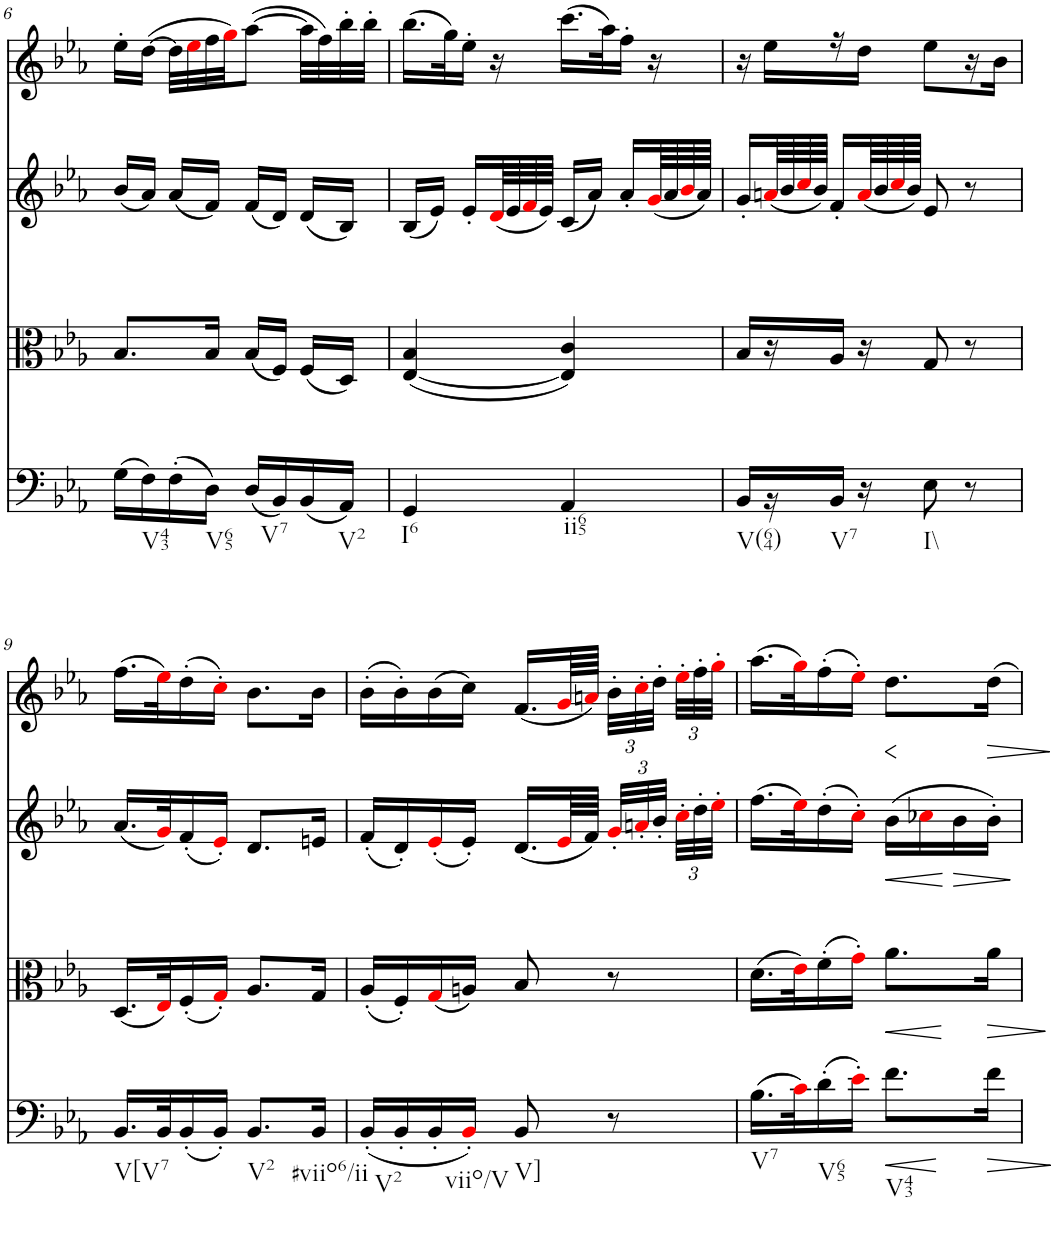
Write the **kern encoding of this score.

**kern	**dynam	**kern	**dynam	**kern	**dynam	**kern	**dynam
*part4	*part4	*part3	*part3	*part2	*part2	*part1	*part1
*staff4	*staff4	*staff3	*staff3	*staff2	*staff2	*staff1	*staff1
*I"Violoncello	*	*I"Viola	*	*I"Violin II	*	*I"Violin I	*
*I'Vc	*	*I'Vla	*	*I'Vln	*	*I'Vln	*
!!LO:PB:g=z
*clefF4	*	*clefC3	*	*clefG2	*	*clefG2	*
*k[b-e-a-]	*	*k[b-e-a-]	*	*k[b-e-a-]	*	*k[b-e-a-]	*
*E-:	*	*E-:	*	*E-:	*	*E-:	*
*M2/4	*	*M2/4	*	*M2/4	*	*M2/4	*
=6	=6	=6	=6	=6	=6	=6	=6
(16G\LL	.	8.B-/L	.	(16b-/LL	.	16ee-'\LL	.
!LO:TX:b:t=V43	!	!	!	!	!	!	!
16F\)	.	.	.	16a-/JJ)	.	([16dd\JJ	.
(16F'\	.	.	.	(16a-/LL	.	32dd\LLL]	.
.	.	.	.	.	.	32ee-i\	.
!LO:TX:b:t=V65	!	!	!	!	!	!	!
16D\JJ)	.	16B-/Jk	.	16f/JJ)	.	32ff\	.
.	.	.	.	.	.	32ggi\JJ)	.
(16D/LL	.	(16B-/LL	.	(16f/LL	.	([8aa-\J	.
16BB-/)	.	16F/JJ)	.	16d/JJ)	.	.	.
!LO:TX:b:t=V7	!	!	!	!	!	!	!
(16BB-/	.	(16F/LL	.	(16d/LL	.	32aa-\LLL]	.
.	.	.	.	.	.	32ff\)	.
!LO:TX:b:t=V2	!	!	!	!	!	!	!
16AA-/JJ)	.	16D/JJ)	.	16B-/JJ)	.	32bb-'\	.
.	.	.	.	.	.	32bb-'\JJJ	.
=7	=7	=7	=7	=7	=7	=7	=7
!LO:TX:b:t=I6	!	!	!	!	!	!	!
4GG/	.	([4E-/ 4B-/	.	(16B-/LL	.	(16.bb-\LL	.
.	.	.	.	16e-/JJ)	.	.	.
.	.	.	.	.	.	32gg\K)	.
.	.	.	.	16e-'/LL	.	16ee-'\JJ	.
.	.	.	.	(64di/LL	.	16r	.
.	.	.	.	64e-/	.	.	.
.	.	.	.	64fi/	.	.	.
.	.	.	.	64e-/JJJJ)	.	.	.
!LO:TX:b:t=ii65	!	!	!	!	!	!	!
4AA-/	.	4E-/] 4c/)	.	(16c/LL	.	(16.ccc\LL	.
.	.	.	.	16a-/JJ)	.	.	.
.	.	.	.	.	.	32aa-\K)	.
.	.	.	.	16a-'/LL	.	16ff'\JJ	.
.	.	.	.	(64gi/LL	.	16r	.
.	.	.	.	64a-/	.	.	.
.	.	.	.	64b-i/	.	.	.
.	.	.	.	64a-/JJJJ)	.	.	.
=8	=8	=8	=8	=8	=8	=8	=8
!LO:TX:b:t=V(64)	!	!	!	!	!	!	!
16BB-/LL	.	16B-/LL	.	16g'/LL	.	16r	.
16r	.	16r	.	(64ani/LL	.	16ee-\LL	.
.	.	.	.	64b-/	.	.	.
.	.	.	.	64cci/	.	.	.
.	.	.	.	64b-/JJJJ)	.	.	.
!LO:TX:b:t=V7	!	!	!	!	!	!	!
16BB-/JJ	.	16A-/JJ	.	16f'/LL	.	16r	.
16r	.	16r	.	(64ai/LL	.	16dd\JJ	.
.	.	.	.	64b-/	.	.	.
.	.	.	.	64cci/	.	.	.
.	.	.	.	64b-/JJJJ)	.	.	.
!LO:TX:b:t=I\\	!	!	!	!	!	!	!
8E-\	.	8G/	.	8e-/	.	8ee-\L	.
8r	.	8r	.	8r	.	16r	.
.	.	.	.	.	.	16b-\JJ	.
!!LO:LB:g=z
=9	=9	=9	=9	=9	=9	=9	=9
!LO:TX:b:t=V[V7	!	!	!	!	!	!	!
16.BB-/LL	.	(16.D/LL	.	(16.a-/LL	.	(16.ff\LL	.
32BB-/K	.	32E-i/K)	.	32gi/K)	.	32ee-i\K)	.
(16BB-'/	.	(16F'/	.	(16f'/	.	(16dd'\	.
16BB-'/JJ)	.	16G'i/JJ)	.	16e-'i/JJ)	.	16cc'i\JJ)	.
!LO:TX:b:t=V2	!	!	!	!	!	!	!
8.BB-/L	.	8.A-/L	.	8.d/L	.	8.b-\L	.
!LO:TX:b:t=#viio6/ii	!	!	!	!	!	!	!
16BB-/Jk	.	16G/Jk	.	16en/Jk	.	16b-\Jk	.
=10	=10	=10	=10	=10	=10	=10	=10
!LO:TX:b:t=V2	!	!	!	!	!	!	!
(16BB-'/LL	.	(16A-'/LL	.	(16f'/LL	.	(16b-'\LL	.
16BB-'/	.	16F'/)	.	16d'/)	.	16b-'\)	.
16BB-'/	.	(16Gi/	.	(16e-'i/	.	(16b-\	.
!LO:TX:b:t=viio/V	!	!	!	!	!	!	!
16BB-'i/JJ)	.	16An/JJ)	.	16e-'/JJ)	.	16cc\JJ)	.
!LO:TX:b:t=V]	!	!	!	!	!	!	!
8BB-/	.	8B-/	.	(16.d/LL	.	(16.f/LL	.
.	.	.	.	64e-i/LL	.	64gi/LL	.
.	.	.	.	64f/JJJJ)	.	64ani/JJJJ)	.
*	*	*	*	*Xbrackettup	*	*Xbrackettup	*
8r	.	8r	.	48g'i/LLL	.	48b-'\LLL	.
.	.	.	.	48an'i/	.	48cc'i\	.
.	.	.	.	48b-'/JJJ	.	48dd'\JJJ	.
.	.	.	.	48cc'i\LLL	.	48ee-'i\LLL	.
.	.	.	.	48dd'\	.	48ff'\	.
.	.	.	.	48ee-'i\JJJ	.	48gg'i\JJJ	.
=11	=11	=11	=11	=11	=11	=11	=11
!LO:TX:b:t=V7	!	!	!	!	!	!	!
(16.B-\LL	.	(16.d\LL	.	(16.ff\LL	.	(16.aa-\LL	.
32ci\K)	.	32e-i\K)	.	32ee-i\K)	.	32ggi\K)	.
!LO:TX:b:t=V65	!	!	!	!	!	!	!
(16d'\	.	(16f'\	.	(16dd'\	.	(16ff'\	.
16e-'i\JJ)	.	16g'i\JJ)	.	16cc'i\JJ)	.	16ee-'i\JJ)	.
!LO:TX:b:t=V43	!	!	!	!	!	!	!
!	!LO:HP:b	!	!LO:HP:b	!	!LO:HP:b	!	!LO:HP:b
8.f\L	<	8.a-\L	<	(16b-\LL	<	8.dd\L	<
.	.	.	.	16cc-Xi\	.	.	.
.	.	.	.	16b-\	.	.	.
16f\Jk	.	16a-\Jk	.	16b-'\JJ)	.	16dd\Jk	.
.	[	.	[	.	[	.	[
=	=	=	=	=	=	=	=
*-	*-	*-	*-	*-	*-	*-	*-
